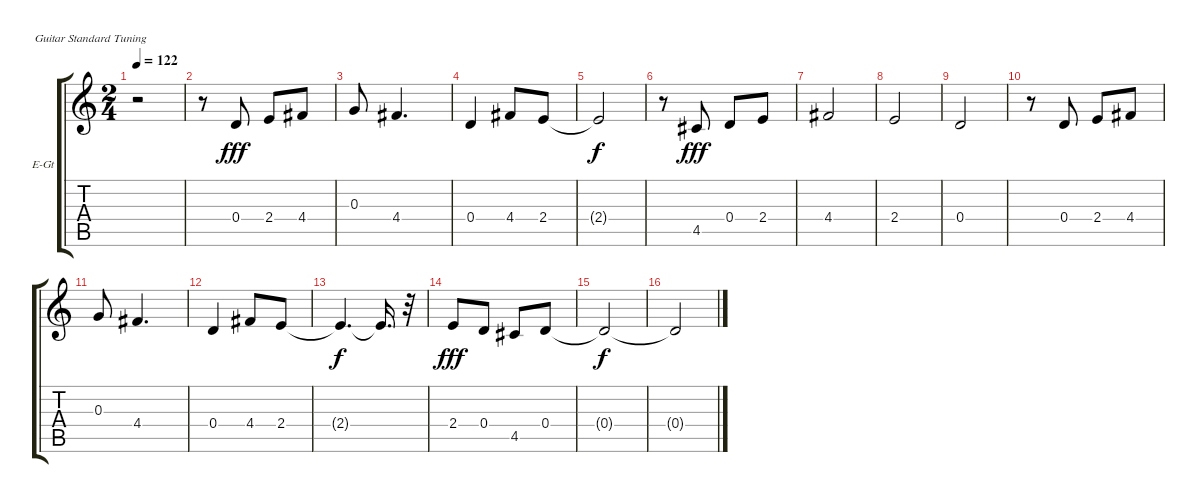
\bracketExtendMode groupsimilarinstruments
\firstSystemTrackNameOrientation horizontal
\otherSystemsTrackNameOrientation horizontal
\track ("Соло Гитара 2" "E-Gt") {instrument electricguitarclean}
\staff {score tabs}
\tuning (E4 B3 G3 D3 A2 E2)
\ts (2 4)
\tempo 122
\clef g2
\ks c
r.2{dy f} |
r.8 0.4.8{dy fff} 2.4.8 4.4.8 |
0.3.8 4.4.4{d} |
0.4.4 4.4.8 2.4.8 |
2.4{t}.2{dy f} |
r.8 4.5.8{dy fff} 0.4.8 2.4.8 |
4.4.2 |
2.4.2 |
0.4.2 |
r.8 0.4.8 2.4.8 4.4.8 |
0.3.8 4.4.4{d} |
0.4.4 4.4.8 2.4.8 |
2.4{t}.4{d dy f} 2.4{t}.16{d} r.32 |
2.4.8{dy fff} 0.4.8 4.5.8 0.4.8 |
0.4{t}.2{dy f} |
0.4{t}.2
